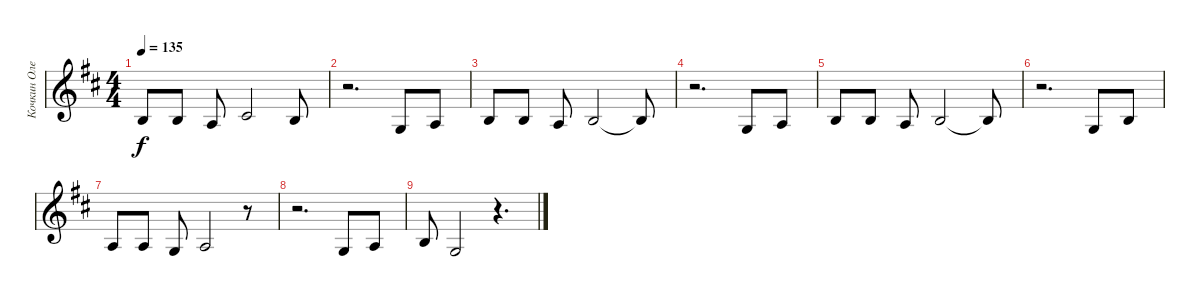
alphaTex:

\track ("Кочкин Олег" "Кочкин Оле") {instrument flute}
\staff {score}
\tuning (E4 B3 G3 D3 A2 E2) {hide}
\ts (4 4)
\tempo 135
\clef g2
\ks d
0.2.8{dy f} 0.2.8 2.3.8 2.2.2 0.2.8 |
r.2{d} 0.3.8 2.3.8 |
0.2.8 0.2.8 2.3.8 0.2.2 0.2{t}.8 |
r.2{d} 0.3.8 2.3.8 |
0.2.8 0.2.8 2.3.8 0.2.2 0.2{t}.8 |
r.2{d} 0.3.8 0.2.8 |
2.3.8 2.3.8 0.3.8 2.3.2 r.8 |
r.2{d} 0.3.8 2.3.8 |
0.2.8 0.3.2 r.4{d}
